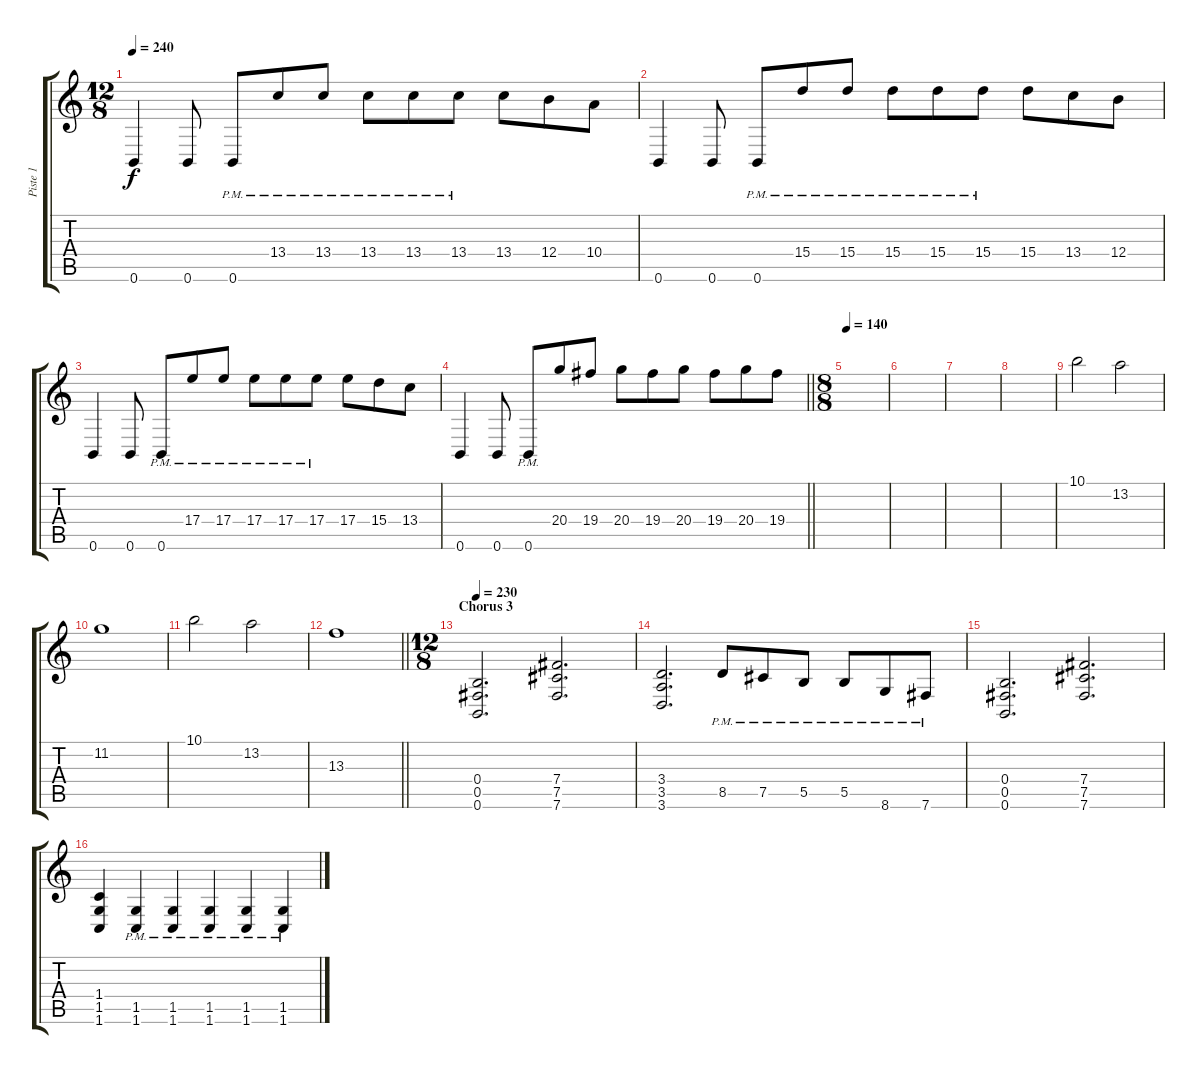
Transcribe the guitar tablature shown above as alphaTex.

\track ("Piste 1" "Piste 1") {instrument distortionguitar}
\staff {score tabs}
\tuning (Db4 Ab3 E3 B2 Gb2 B1) {hide}
\ts (12 8)
\tempo 240
\clef g2
\ks c
0.6.4{dy f} 0.6.8 0.6{pm}.8 13.4{pm}.8 13.4{pm}.8 13.4{pm}.8 13.4{pm}.8 13.4{pm}.8 13.4.8 12.4.8 10.4.8 |
0.6.4 0.6.8 0.6{pm}.8 15.4{pm}.8 15.4{pm}.8 15.4{pm}.8 15.4{pm}.8 15.4{pm}.8 15.4.8 13.4.8 12.4.8 |
0.6.4 0.6.8 0.6{pm}.8 17.4{pm}.8 17.4{pm}.8 17.4{pm}.8 17.4{pm}.8 17.4{pm}.8 17.4.8 15.4.8 13.4.8 |
\barLineRight lightlight
0.6.4 0.6.8 0.6{pm}.8 20.4.8 19.4.8 20.4.8 19.4.8 20.4.8 19.4.8 20.4.8 19.4.8 |
\ts (8 8)
\tempo 140
|
|
|
|
10.1.2{instrument electricguitarjazz} 13.2.2 |
11.2.1 |
10.1.2 13.2.2 |
\barLineRight lightlight
13.3.1 |
\ts (12 8)
\section ("" "Chorus 3")
\tempo 230
(0.4 0.5 0.6).2{d instrument distortionguitar} (7.4 7.5 7.6).2{d} |
(3.4 3.5 3.6).2{d} 8.5{pm}.8 7.5{pm}.8 5.5{pm}.8 5.5{pm}.8 8.6{pm}.8 7.6{pm}.8 |
(0.4 0.5 0.6).2{d} (7.4 7.5 7.6).2{d} |
(1.4 1.5 1.6).4 (1.5{pm} 1.6{pm}).4 (1.5{pm} 1.6{pm}).4 (1.5{pm} 1.6{pm}).4 (1.5{pm} 1.6{pm}).4 (1.5{pm} 1.6{pm}).4
